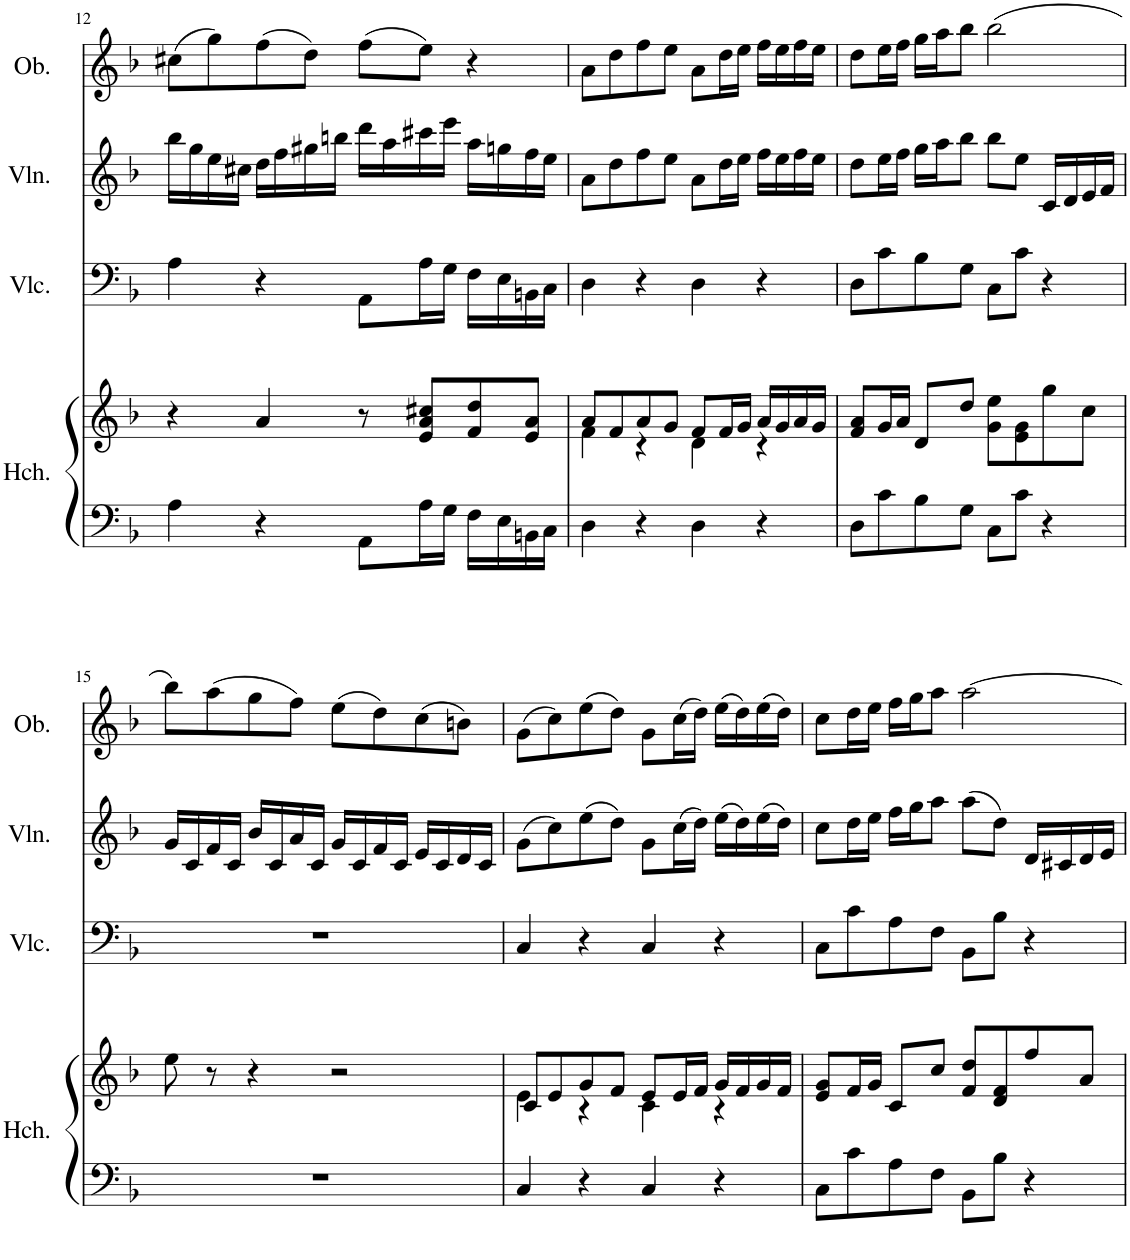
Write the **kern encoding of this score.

**kern	**kern	**kern	**kern	**kern
*part4	*part4	*part3	*part2	*part1
*staff5	*staff4	*staff3	*staff2	*staff1
*I"Harpsichord	*	*I"Violoncello	*I"Violin	*I"Oboe
*I'Hch.	*	*I'Vlc.	*I'Vln.	*I'Ob.
!!LO:PB:g=z
*clefF4	*clefG2	*clefF4	*clefG2	*clefG2
*k[b-]	*k[b-]	*k[b-]	*k[b-]	*k[b-]
*M4/4	*M4/4	*M4/4	*M4/4	*M4/4
*met(c)	*met(c)	*met(c)	*met(c)	*met(c)
=12	=12	=12	=12	=12
4A\	4r	4A\	16bb-\LL	(8cc#X\L
.	.	.	16gg\	.
.	.	.	16ee\	8gg\)
.	.	.	16cc#X\JJ	.
4r	4a/	4r	16dd\LL	(8ff\
.	.	.	16ff\	.
.	.	.	16gg#X\	8dd\J)
.	.	.	16bbn\JJ	.
8AA\L	8r	8AA\L	16ddd\LL	(8ff\L
.	.	.	16aa\	.
16A\L	8e/ 8a/ 8cc#X/L	16A\L	16ccc#X\	8ee\J)
16G\JJ	.	16G\JJ	16eee\JJ	.
16F\LL	8f/ 8dd/	16F\LL	16aa\LL	4r
16E\	.	16E\	16ggn\	.
16BBn\	8e/ 8a/J	16BBn\	16ff\	.
16C\JJ	.	16C\JJ	16ee\JJ	.
=13	=13	=13	=13	=13
*	*^	*	*	*
4D\	8a/L	4f\	4D\	8a\L	8a\L
.	8f/	.	.	8dd\	8dd\
4r	8a/	4r	4r	8ff\	8ff\
.	8g/J	.	.	8ee\J	8ee\J
4D\	8f/L	4d\	4D\	8a\L	8a\L
.	16f/L	.	.	16dd\L	16dd\L
.	16g/JJ	.	.	16ee\JJ	16ee\JJ
4r	16a/LL	4r	4r	16ff\LL	16ff\LL
.	16g/	.	.	16ee\	16ee\
.	16a/	.	.	16ff\	16ff\
.	16g/JJ	.	.	16ee\JJ	16ee\JJ
*	*v	*v	*	*	*
=14	=14	=14	=14	=14
8D\L	8f/ 8a/L	8D\L	8dd\L	8dd\L
8c\	16g/L	8c\	16ee\L	16ee\L
.	16a/JJ	.	16ff\JJ	16ff\JJ
8B-\	8d/L	8B-\	16gg\LL	16gg\LL
.	.	.	16aa\J	16aa\J
8G\J	8dd/J	8G\J	8bb-\J	8bb-\J
8C\L	8g\ 8ee\L	8C\L	8bb-\L	(2bb-\
8c\J	8e\ 8g\	8c\J	8ee\J	.
4r	8gg\	4r	16c/LL	.
.	.	.	16d/	.
.	8cc\J	.	16e/	.
.	.	.	16f/JJ	.
!!LO:LB:g=z
=15	=15	=15	=15	=15
1r	8ee\	1r	16g/LL	8bb-\L)
.	.	.	16c/	.
.	8r	.	16f/	(8aa\
.	.	.	16c/JJ	.
.	4r	.	16b-/LL	8gg\
.	.	.	16c/	.
.	.	.	16a/	8ff\J)
.	.	.	16c/JJ	.
.	2r	.	16g/LL	(8ee\L
.	.	.	16c/	.
.	.	.	16f/	8dd\)
.	.	.	16c/JJ	.
.	.	.	16e/LL	(8cc\
.	.	.	16c/	.
.	.	.	16d/	8bn\J)
.	.	.	16c/JJ	.
=16	=16	=16	=16	=16
*	*^	*	*	*
4C/	8c/L	4e\	4C/	(8g\L	(8g\L
.	8e/	.	.	8cc\)	8cc\)
4r	8g/	4r	4r	(8ee\	(8ee\
.	8f/J	.	.	8dd\J)	8dd\J)
4C/	8e/L	4c\	4C/	8g\L	8g\L
.	16e/L	.	.	(16cc\L	(16cc\L
.	16f/JJ	.	.	16dd\JJ)	16dd\JJ)
4r	16g/LL	4r	4r	(16ee\LL	(16ee\LL
.	16f/	.	.	16dd\)	16dd\)
.	16g/	.	.	(16ee\	(16ee\
.	16f/JJ	.	.	16dd\JJ)	16dd\JJ)
*	*v	*v	*	*	*
=17	=17	=17	=17	=17
8C\L	8e/ 8g/L	8C\L	8cc\L	8cc\L
8c\	16f/L	8c\	16dd\L	16dd\L
.	16g/JJ	.	16ee\JJ	16ee\JJ
8A\	8c/L	8A\	16ff\LL	16ff\LL
.	.	.	16gg\J	16gg\J
8F\J	8cc/J	8F\J	8aa\J	8aa\J
8BB-\L	8f/ 8dd/L	8BB-\L	(8aa\L	[2aa\
8B-\J	8d/ 8f/	8B-\J	8dd\J)	.
4r	8ff/	4r	16d/LL	.
.	.	.	16c#X/	.
.	8a/J	.	16d/	.
.	.	.	16e/JJ	.
=	=	=	=	=
*-	*-	*-	*-	*-
